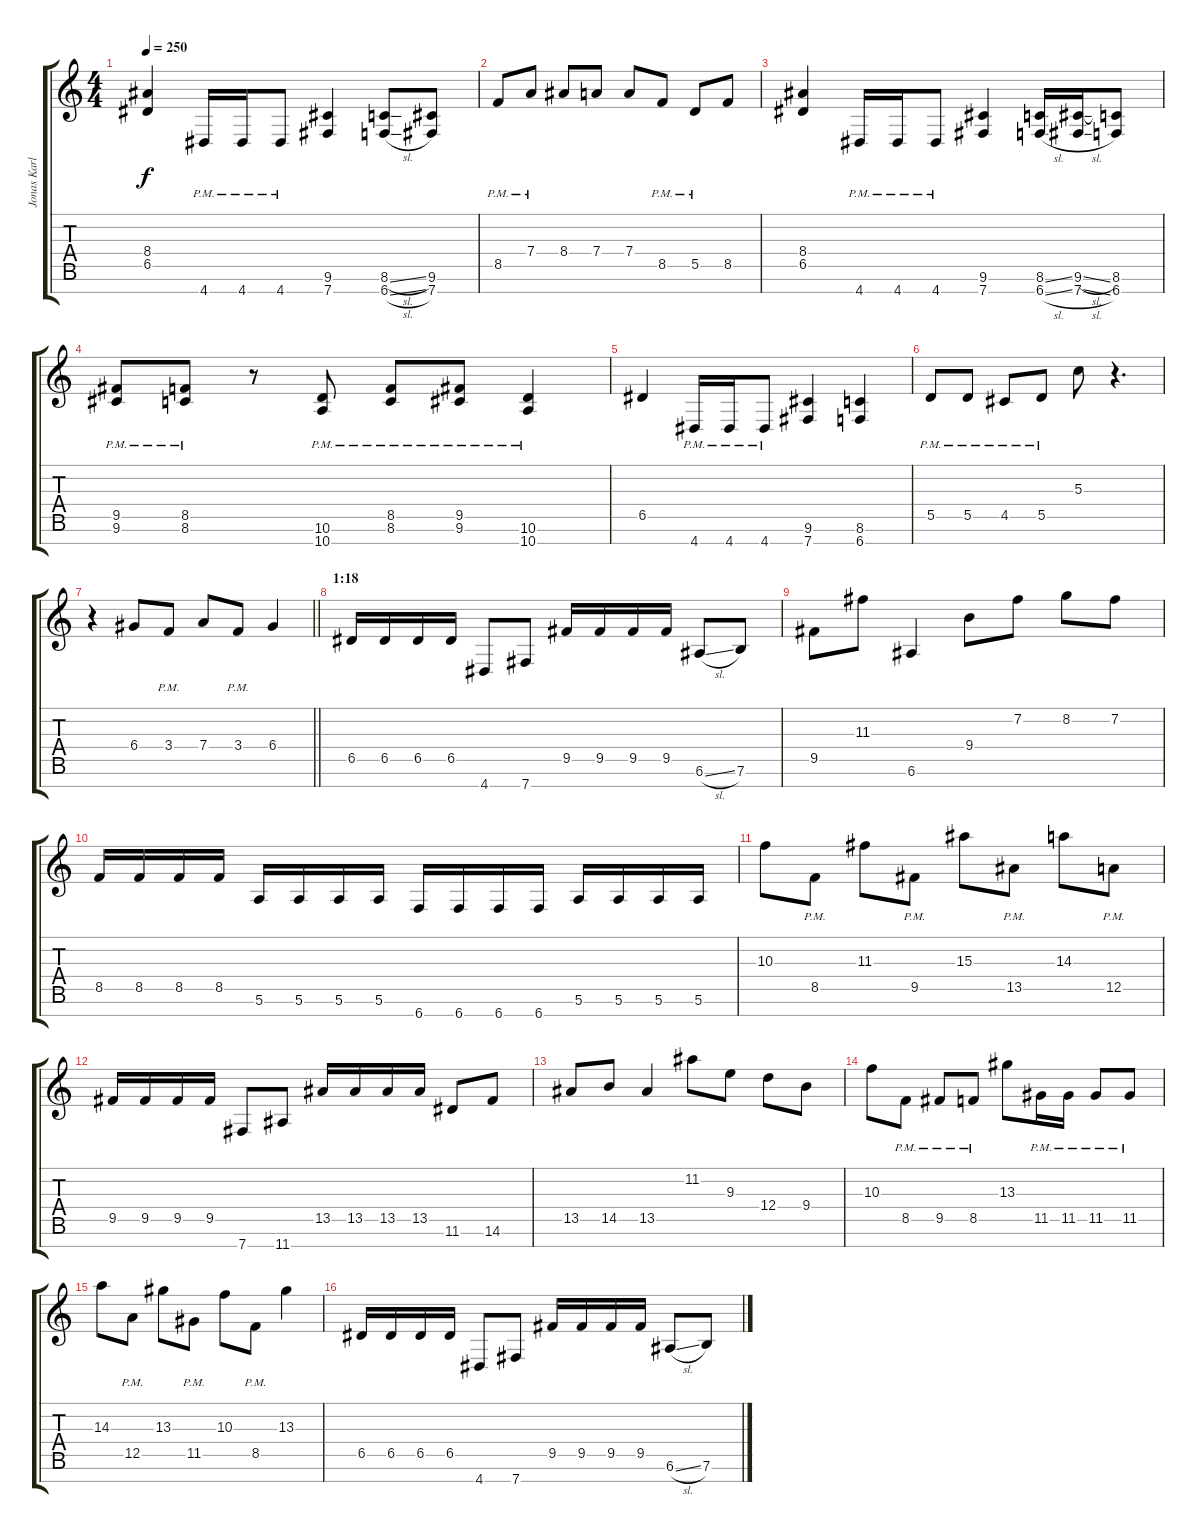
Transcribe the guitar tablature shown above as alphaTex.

\track ("Jonas Karlsson" "Jonas Karl") {instrument distortionguitar}
\staff {score tabs}
\tuning (E4 B3 G3 D3 A2 E2 B1) {hide}
\ts (4 4)
\tempo 250
\clef g2
\ks c
(8.4 6.5).4{dy f} 4.7{pm}.16 4.7{pm}.16 4.7{pm}.8 (9.6 7.7).4 (8.6{sl} 6.7{sl}).8 (9.6 7.7).8 |
8.5{pm}.8 7.4{pm}.8 8.4.8 7.4.8 7.4.8 8.5{pm}.8 5.5{pm}.8 8.5.8 |
(8.4 6.5).4 4.7{pm}.16 4.7{pm}.16 4.7{pm}.8 (9.6 7.7).4 (8.6{ss} 6.7{sl}).16 (9.6{sl} 7.7{sl}).16 (8.6 6.7).8 |
(9.5{pm} 9.6{pm}).8 (8.5{pm} 8.6{pm}).8 r.8 (10.6{pm} 10.7{pm}).8 (8.5{pm} 8.6{pm}).8 (9.5{pm} 9.6{pm}).8 (10.6{pm} 10.7{pm}).4 |
6.5.4 4.7{pm}.16 4.7{pm}.16 4.7{pm}.8 (9.6 7.7).4 (8.6 6.7).4 |
5.5{pm}.8 5.5{pm}.8 4.5{pm}.8 5.5{pm}.8 5.3.8 r.4{d} |
\barLineRight lightlight
r.4 6.4.8 3.4{pm}.8 7.4.8 3.4{pm}.8 6.4.4 |
\section ("" "1:18")
6.5.16 6.5.16 6.5.16 6.5.16 4.7.8 7.7.8 9.5.16 9.5.16 9.5.16 9.5.16 6.6{sl}.8 7.6.8 |
9.5.8 11.3.8 6.6.4 9.4.8 7.2.8 8.2.8 7.2.8 |
8.5.16 8.5.16 8.5.16 8.5.16 5.6.16 5.6.16 5.6.16 5.6.16 6.7.16 6.7.16 6.7.16 6.7.16 5.6.16 5.6.16 5.6.16 5.6.16 |
10.3.8 8.5{pm}.8 11.3.8 9.5{pm}.8 15.3.8 13.5{pm}.8 14.3.8 12.5{pm}.8 |
9.5.16 9.5.16 9.5.16 9.5.16 7.7.8 11.7.8 13.5.16 13.5.16 13.5.16 13.5.16 11.6.8 14.6.8 |
13.5.8 14.5.8 13.5.4 11.2.8 9.3.8 12.4.8 9.4.8 |
10.3.8 8.5{pm}.8 9.5{pm}.8 8.5{pm}.8 13.3.8 11.5{pm}.16 11.5{pm}.16 11.5{pm}.8 11.5{pm}.8 |
14.3.8 12.5{pm}.8 13.3.8 11.5{pm}.8 10.3.8 8.5{pm}.8 13.3.4 |
6.5.16 6.5.16 6.5.16 6.5.16 4.7.8 7.7.8 9.5.16 9.5.16 9.5.16 9.5.16 6.6{sl}.8 7.6.8
